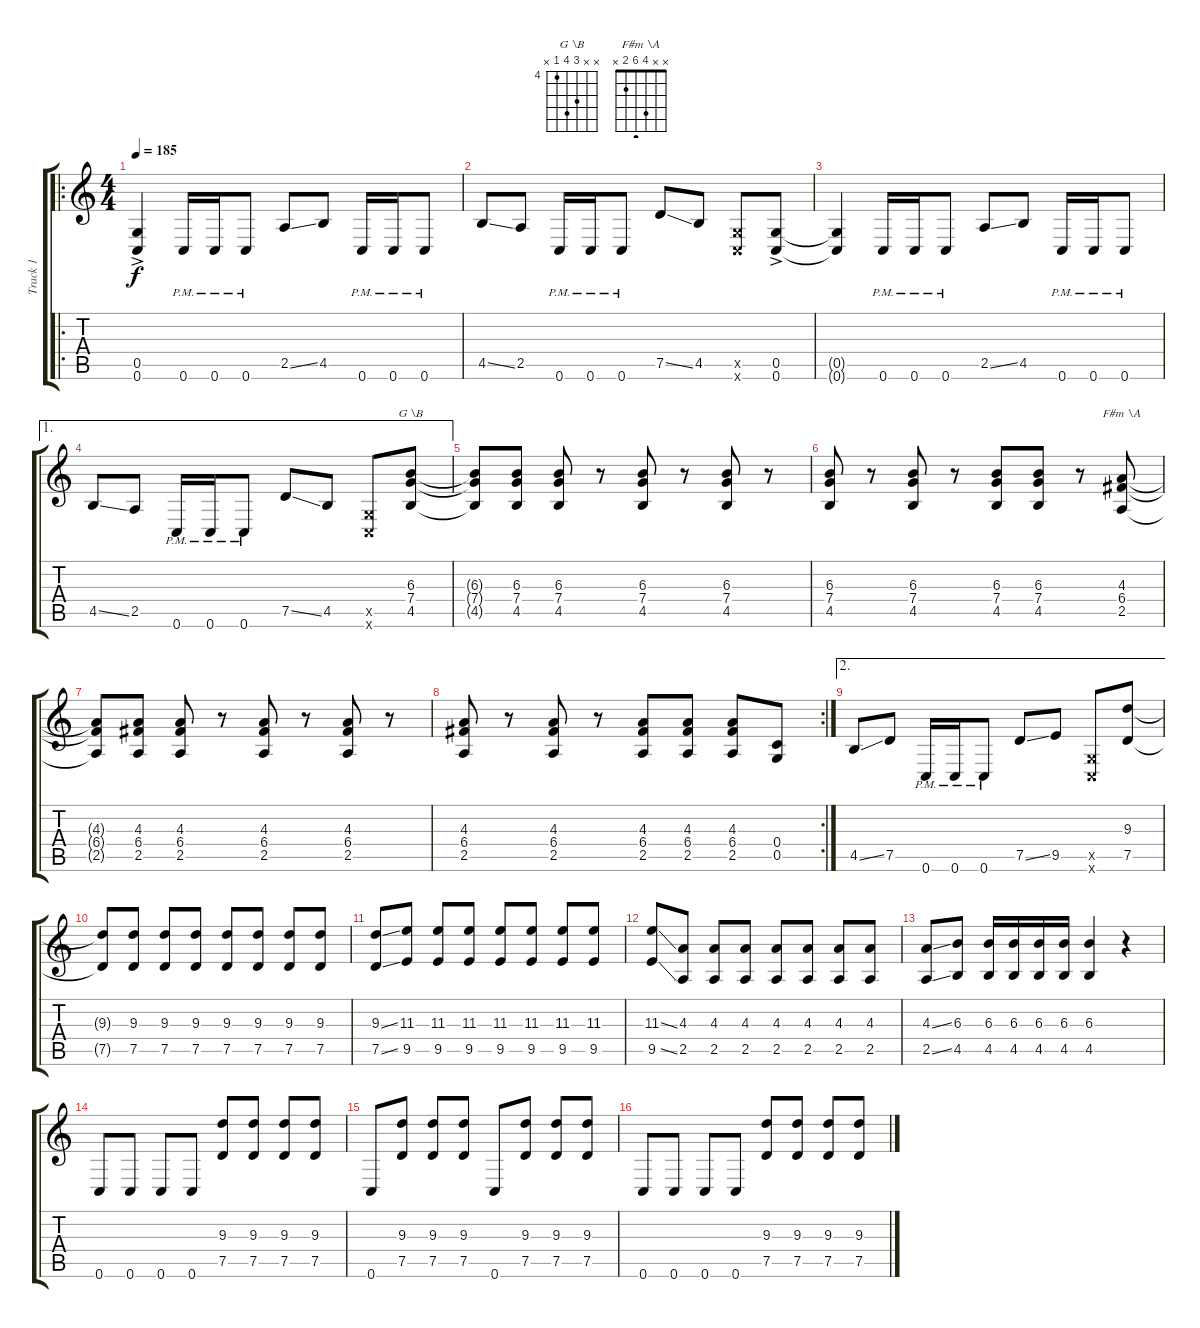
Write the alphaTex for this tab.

\track ("Track 1" "Track 1") {instrument distortionguitar}
\staff {score tabs}
\tuning (D4 A3 F3 C3 G2 C2) {hide}
\chord ("G \\B" x x 6 7 4 x) {firstfret 4}
\chord ("F#m \\A" x x 4 6 2 x)
\ro
\ts (4 4)
\tempo 185
\clef g2
\ks c
(0.5{ac} 0.6{ac}).4{dy f} 0.6{pm}.16 0.6{pm}.16 0.6{pm}.8 2.5{ss}.8 4.5.8 0.6{pm}.16 0.6{pm}.16 0.6{pm}.8 |
4.5{ss}.8 2.5.8 0.6{pm}.16 0.6{pm}.16 0.6{pm}.8 7.5{ss}.8 4.5.8 (0.5{x} 0.6{x}).8 (0.5{ac} 0.6{ac}).8 |
(0.5{t} 0.6{t}).4 0.6{pm}.16 0.6{pm}.16 0.6{pm}.8 2.5{ss}.8 4.5.8 0.6{pm}.16 0.6{pm}.16 0.6{pm}.8 |
\ae 1
4.5{ss}.8 2.5.8 0.6{pm}.16 0.6{pm}.16 0.6{pm}.8 7.5{ss}.8 4.5.8 (0.5{x} 0.6{x}).8 (6.3 7.4 4.5).8{ch "G \\B"} |
(6.3{t} 7.4{t} 4.5{t}).8 (6.3 7.4 4.5).8 (6.3 7.4 4.5).8 r.8 (6.3 7.4 4.5).8 r.8 (6.3 7.4 4.5).8 r.8 |
(6.3 7.4 4.5).8 r.8 (6.3 7.4 4.5).8 r.8 (6.3 7.4 4.5).8 (6.3 7.4 4.5).8 r.8 (4.3 6.4 2.5).8{ch "F#m \\A"} |
(4.3{t} 6.4{t} 2.5{t}).8 (4.3 6.4 2.5).8 (4.3 6.4 2.5).8 r.8 (4.3 6.4 2.5).8 r.8 (4.3 6.4 2.5).8 r.8 |
\rc 2
(4.3 6.4 2.5).8 r.8 (4.3 6.4 2.5).8 r.8 (4.3 6.4 2.5).8 (4.3 6.4 2.5).8 (4.3 6.4 2.5).8 (0.4 0.5).8 |
\ae 2
4.5{ss}.8 7.5.8 0.6{pm}.16 0.6{pm}.16 0.6{pm}.8 7.5{ss}.8 9.5.8 (0.5{x} 0.6{x}).8 (9.3 7.5).8 |
(9.3{t} 7.5{t}).8 (9.3 7.5).8 (9.3 7.5).8 (9.3 7.5).8 (9.3 7.5).8 (9.3 7.5).8 (9.3 7.5).8 (9.3 7.5).8 |
(9.3{ss} 7.5{ss}).8 (11.3 9.5).8 (11.3 9.5).8 (11.3 9.5).8 (11.3 9.5).8 (11.3 9.5).8 (11.3 9.5).8 (11.3 9.5).8 |
(11.3{ss} 9.5{ss}).8 (4.3 2.5).8 (4.3 2.5).8 (4.3 2.5).8 (4.3 2.5).8 (4.3 2.5).8 (4.3 2.5).8 (4.3 2.5).8 |
(4.3{ss} 2.5{ss}).8 (6.3 4.5).8 (6.3 4.5).16 (6.3 4.5).16 (6.3 4.5).16 (6.3 4.5).16 (6.3 4.5).4 r.4 |
0.6.8 0.6.8 0.6.8 0.6.8 (9.3 7.5).8 (9.3 7.5).8 (9.3 7.5).8 (9.3 7.5).8 |
0.6.8 (9.3 7.5).8 (9.3 7.5).8 (9.3 7.5).8 0.6.8 (9.3 7.5).8 (9.3 7.5).8 (9.3 7.5).8 |
0.6.8 0.6.8 0.6.8 0.6.8 (9.3 7.5).8 (9.3 7.5).8 (9.3 7.5).8 (9.3 7.5).8
